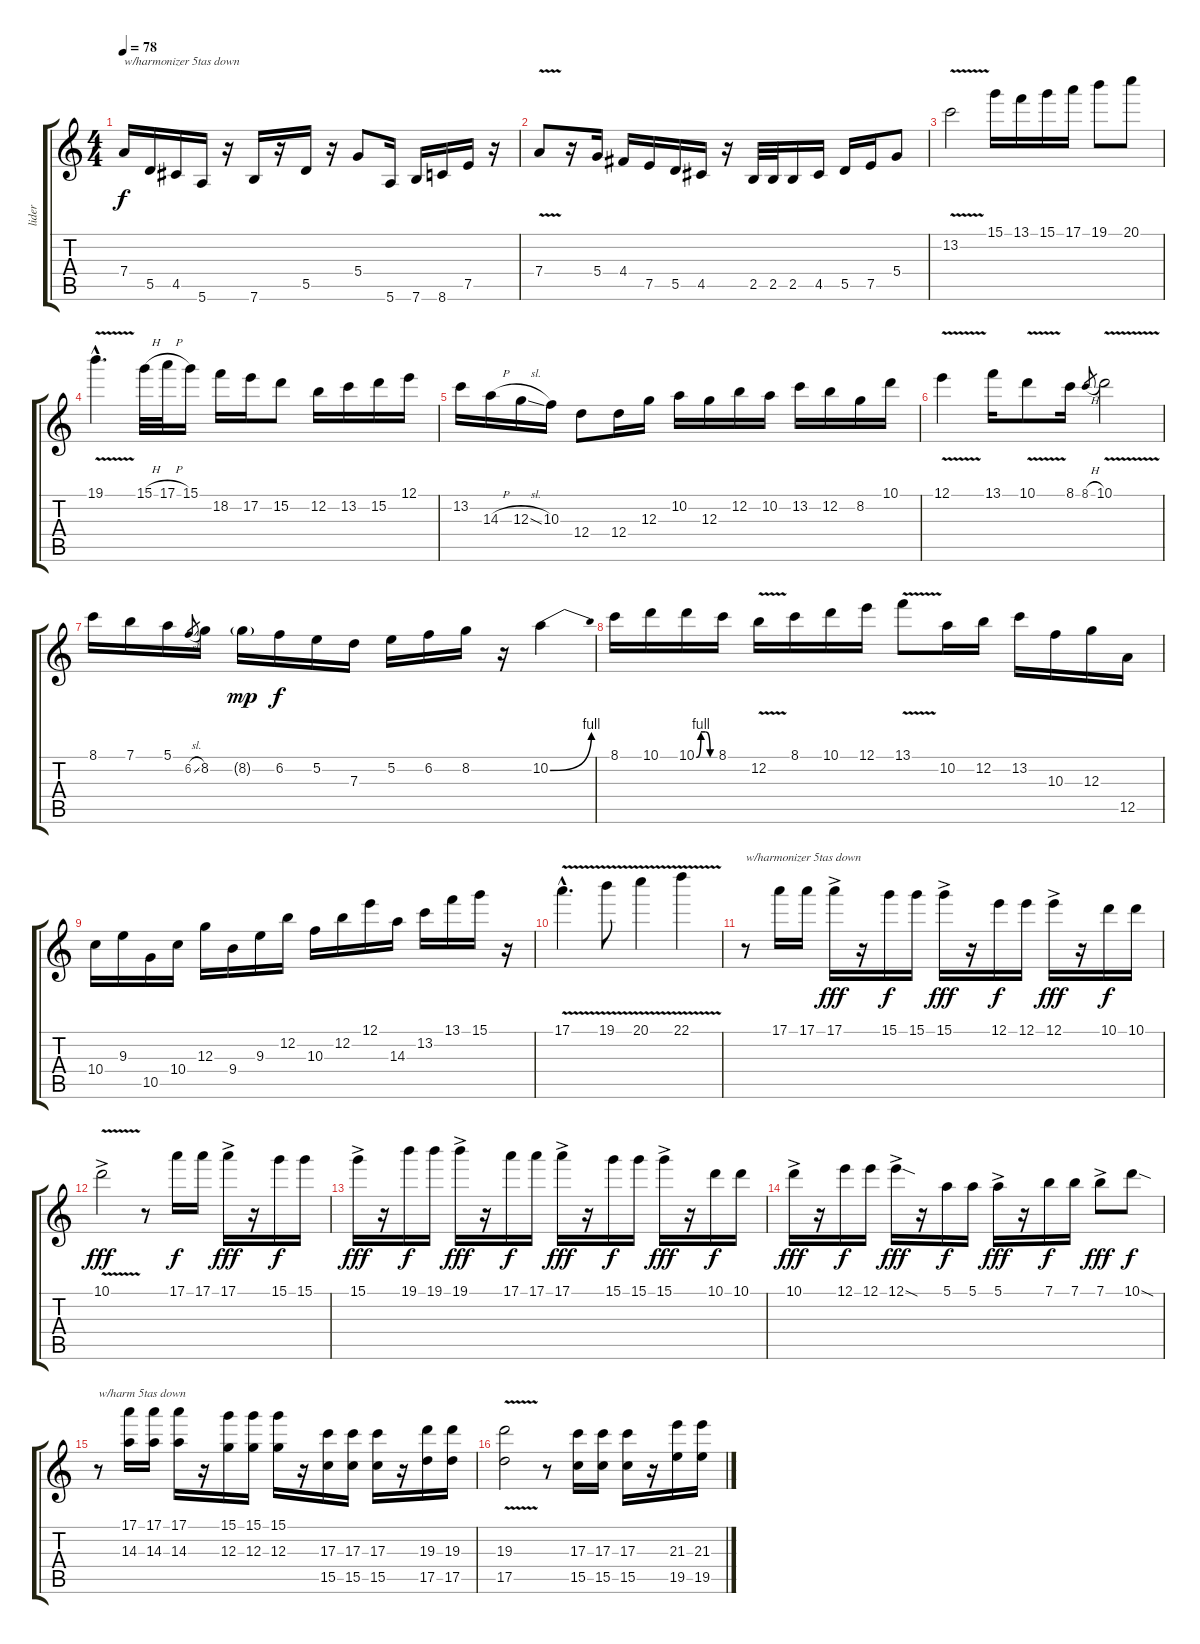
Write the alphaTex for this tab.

\track ("lider" "lider") {instrument distortionguitar}
\staff {score tabs}
\tuning (E4 B3 G3 D3 A2 E2) {hide}
\ts (4 4)
\tempo 78
\clef g2
\ks c
7.4.16{txt "w/harmonizer 5tas down" dy f} 5.5.16 4.5.16 5.6.16 r.16 7.6.16 r.16 5.5.16 r.16 5.4.8 5.6.16 7.6.16 8.6.16 7.5.16 r.16 |
7.4{v}.8 r.16 5.4.16 4.4.16 7.5.16 5.5.16 4.5.16 r.16 2.5.32 2.5.32 2.5.16 4.5.16 5.5.16 7.5.16 5.4.8 |
13.2{v}.2 15.1.16 13.1.16 15.1.16 17.1.16 19.1.8 20.1.8 |
19.1{v hac}.4{d} 15.1{h}.32 17.1{h}.32 15.1.16 18.2.16 17.2.16 15.2.8 12.2.16 13.2.16 15.2.16 12.1.16 |
13.2.16 14.3{h}.16 12.3{sl}.16 10.3.16 12.4.8 12.4.16 12.3.16 10.2.16 12.3.16 12.2.16 10.2.16 13.2.16 12.2.16 8.2.16 10.1.16 |
12.1{v}.4 13.1.16 10.1{v}.8 8.1.16 8.1{h}.8{gr} 10.1{v}.2 |
8.1.16 7.1.16 5.1.16 6.2{sl}.8{gr} 8.2.16 8.2{g}.16{dy mp} 6.2.16{dy f} 5.2.16 7.3.16 5.2.16 6.2.16 8.2.16 r.16 10.2{be (bend 0 0 60 4)}.4 |
8.1.16 10.1.16 10.1{be (custom 0 0 15 4 30 4 45 0 60 0)}.16 8.1.16 12.2{v}.16 8.1.16 10.1.16 12.1.16 13.1{v}.8 10.2.16 12.2.16 13.2.16 10.3.16 12.3.16 12.5.16 |
10.4.16 9.3.16 10.5.16 10.4.16 12.3.16 9.4.16 9.3.16 12.2.16 10.3.16 12.2.16 12.1.16 14.3.16 13.2.16 13.1.16 15.1.16 r.16 |
17.1{v hac}.4{d} 19.1{v}.8 20.1{v}.4 22.1{v}.4 |
r.8{txt "w/harmonizer 5tas down"} 17.1.16 17.1.16 17.1{ac}.16{dy fff} r.16 15.1.16{dy f} 15.1.16 15.1{ac}.16{dy fff} r.16 12.1.16{dy f} 12.1.16 12.1{ac}.16{dy fff} r.16 10.1.16{dy f} 10.1.16 |
10.1{v ac}.2{dy fff} r.8 17.1.16{dy f} 17.1.16 17.1{ac}.16{dy fff} r.16 15.1.16{dy f} 15.1.16 |
15.1{ac}.16{dy fff} r.16 19.1.16{dy f} 19.1.16 19.1{ac}.16{dy fff} r.16 17.1.16{dy f} 17.1.16 17.1{ac}.16{dy fff} r.16 15.1.16{dy f} 15.1.16 15.1{ac}.16{dy fff} r.16 10.1.16{dy f} 10.1.16 |
10.1{ac}.16{dy fff} r.16 12.1.16{dy f} 12.1.16 12.1{sod ac}.16{dy fff} r.16 5.1.16{dy f} 5.1.16 5.1{ac}.16{dy fff} r.16 7.1.16{dy f} 7.1.16 7.1{ac}.8{dy fff} 10.1{sod}.8{dy f} |
r.8{txt "w/harm 5tas down"} (17.1 14.3).16 (17.1 14.3).16 (17.1 14.3).16 r.16 (15.1 12.3).16 (15.1 12.3).16 (15.1 12.3).16 r.16 (17.3 15.5).16 (17.3 15.5).16 (17.3 15.5).16 r.16 (19.3 17.5).16 (19.3 17.5).16 |
(19.3 17.5{v}).2 r.8 (17.3 15.5).16 (17.3 15.5).16 (17.3 15.5).16 r.16 (21.3 19.5).16 (21.3 19.5).16
